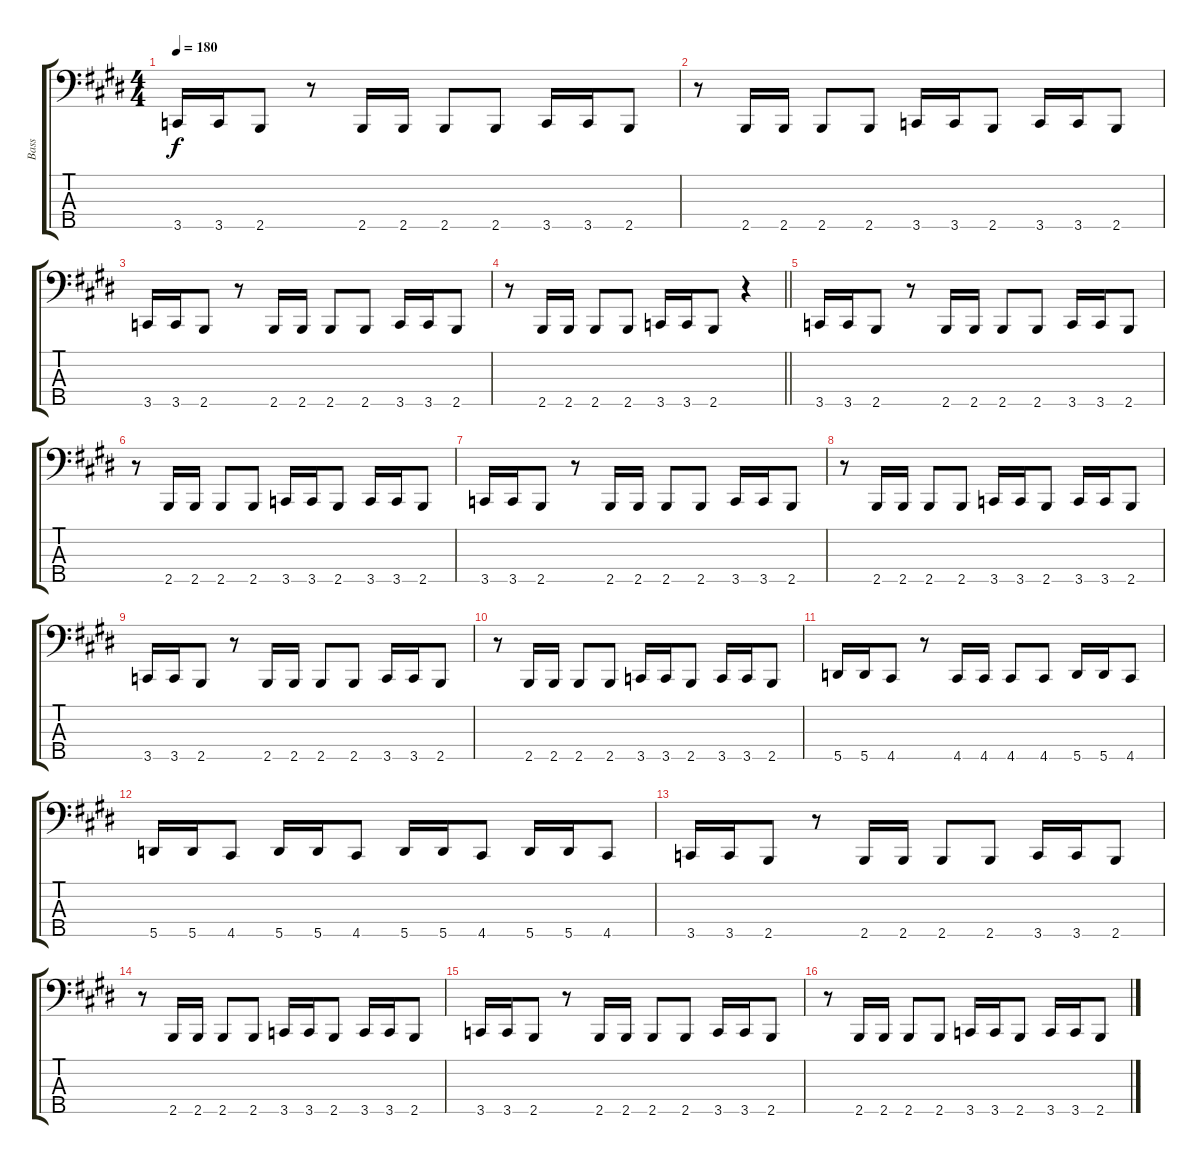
\track ("Bass" "Bass") {instrument electricbasspick}
\staff {score tabs}
\tuning (F2 C2 G1 D1 A0) {hide}
\ts (4 4)
\tempo 180
\clef f4
\ks c#minor
3.5.16{dy f} 3.5.16 2.5.8 r.8 2.5.16 2.5.16 2.5.8 2.5.8 3.5.16 3.5.16 2.5.8 |
r.8 2.5.16 2.5.16 2.5.8 2.5.8 3.5.16 3.5.16 2.5.8 3.5.16 3.5.16 2.5.8 |
3.5.16 3.5.16 2.5.8 r.8 2.5.16 2.5.16 2.5.8 2.5.8 3.5.16 3.5.16 2.5.8 |
\barLineRight lightlight
r.8 2.5.16 2.5.16 2.5.8 2.5.8 3.5.16 3.5.16 2.5.8 r.4 |
3.5.16 3.5.16 2.5.8 r.8 2.5.16 2.5.16 2.5.8 2.5.8 3.5.16 3.5.16 2.5.8 |
r.8 2.5.16 2.5.16 2.5.8 2.5.8 3.5.16 3.5.16 2.5.8 3.5.16 3.5.16 2.5.8 |
3.5.16 3.5.16 2.5.8 r.8 2.5.16 2.5.16 2.5.8 2.5.8 3.5.16 3.5.16 2.5.8 |
r.8 2.5.16 2.5.16 2.5.8 2.5.8 3.5.16 3.5.16 2.5.8 3.5.16 3.5.16 2.5.8 |
3.5.16 3.5.16 2.5.8 r.8 2.5.16 2.5.16 2.5.8 2.5.8 3.5.16 3.5.16 2.5.8 |
r.8 2.5.16 2.5.16 2.5.8 2.5.8 3.5.16 3.5.16 2.5.8 3.5.16 3.5.16 2.5.8 |
5.5.16 5.5.16 4.5.8 r.8 4.5.16 4.5.16 4.5.8 4.5.8 5.5.16 5.5.16 4.5.8 |
5.5.16 5.5.16 4.5.8 5.5.16 5.5.16 4.5.8 5.5.16 5.5.16 4.5.8 5.5.16 5.5.16 4.5.8 |
3.5.16 3.5.16 2.5.8 r.8 2.5.16 2.5.16 2.5.8 2.5.8 3.5.16 3.5.16 2.5.8 |
r.8 2.5.16 2.5.16 2.5.8 2.5.8 3.5.16 3.5.16 2.5.8 3.5.16 3.5.16 2.5.8 |
3.5.16 3.5.16 2.5.8 r.8 2.5.16 2.5.16 2.5.8 2.5.8 3.5.16 3.5.16 2.5.8 |
r.8 2.5.16 2.5.16 2.5.8 2.5.8 3.5.16 3.5.16 2.5.8 3.5.16 3.5.16 2.5.8
